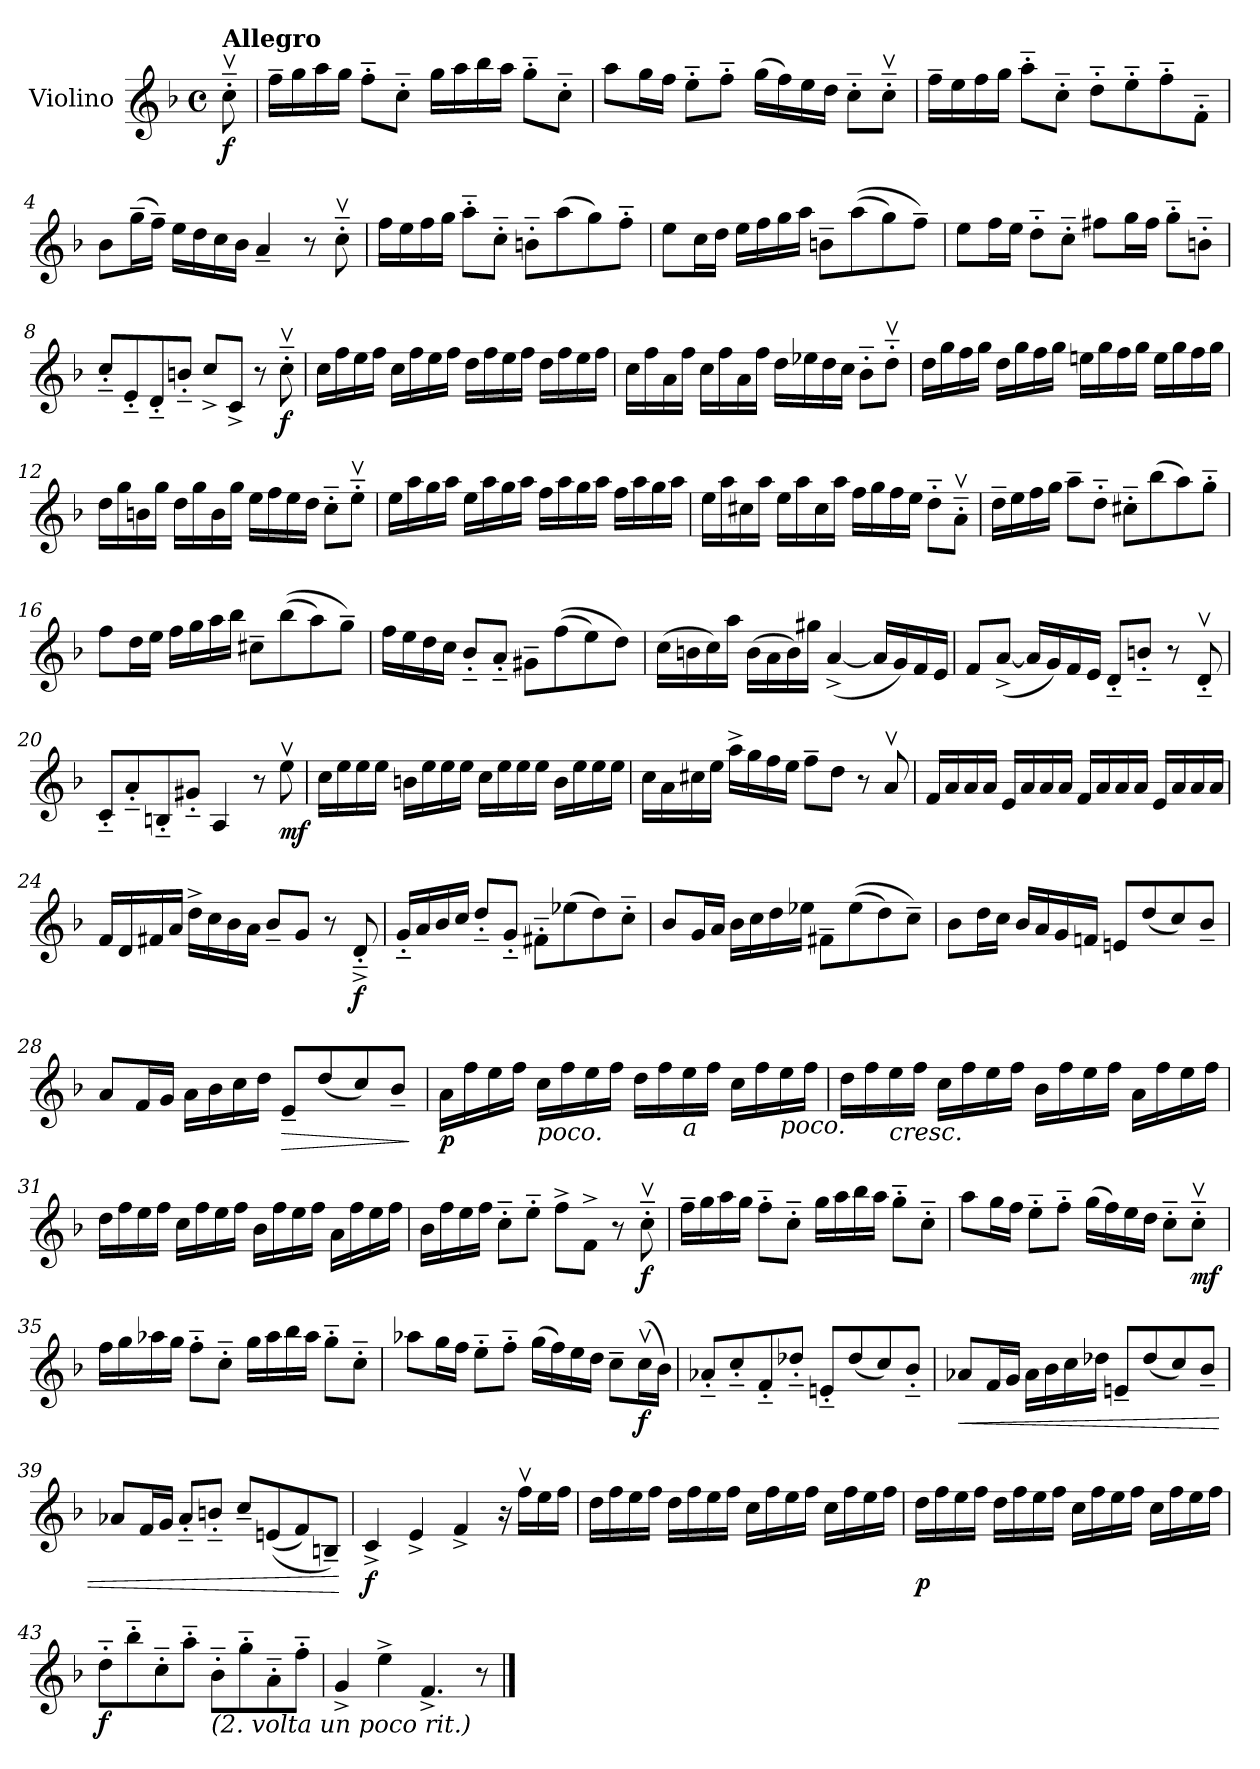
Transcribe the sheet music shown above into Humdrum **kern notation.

**kern	**dynam
*part1	*part1
*staff1	*staff1
*I"Violino	*
*I'V-no	*
*clefG2	*
*k[b-]	*
*M4/4	*
*met(c)	*
*MM90	*
=	=
!LO:TX:a:B:t=Allegro	!
!	!LO:DY:b
8ccv'~\	f
=1	=1
16ff~\LL	.
16gg\	.
16aa\	.
16gg\JJ	.
8ff'~\L	.
8cc'~\J	.
16gg\LL	.
16aa\	.
16bb-\	.
16aa\JJ	.
8gg'~\L	.
8cc'~\J	.
=2	=2
8aa\L	.
16gg\L	.
16ff\JJ	.
8ee'~\L	.
8ff'~\J	.
(>16gg\LL	.
16ff\)	.
16ee\	.
16dd\JJ	.
8cc'~\L	.
8ccv'~\J	.
=3	=3
16ff~\LL	.
16ee\	.
16ff\	.
16gg\JJ	.
8aa'~\L	.
8cc'~\J	.
8dd'~\L	.
8ee'~\	.
8ff'~\	.
8f'~\J	.
=4	=4
8b-\L	.
(>16gg~\L	.
16ff~\JJ)	.
16ee\LL	.
16dd\	.
16cc\	.
16b-\JJ	.
4a~/	.
8r	.
8ccv'~\	.
!!LO:LB:g=z
=5	=5
16ff\LL	.
16ee\	.
16ff\	.
16gg\JJ	.
8aa~'\L	.
8cc~'\J	.
8bn~'\L	.
(>8aa\	.
8gg\)	.
8ff~'\J	.
=6	=6
8ee\L	.
16cc\L	.
16dd\JJ	.
16ee\LL	.
16ff\	.
16gg\	.
16aa\JJ	.
8bn~\L	.
(>(>8aa\	.
8gg\)	.
8ff~\J)	.
=7	=7
8ee\L	.
16ff\L	.
16ee\JJ	.
8dd~'\L	.
8cc~'\J	.
8ff#X\L	.
16gg\L	.
16ff#\JJ	.
8gg~'\L	.
8bn~'\J	.
=8	=8
8cc~'/L	.
8e~'/	.
8d~'/	.
8bn~'/J	.
8cc^/L	.
8c^/J	.
8r	.
!	!LO:DY:b
8ccv'~\	f
!!LO:LB:g=z
=9	=9
16cc\LL	.
16ff\	.
16ee\	.
16ff\JJ	.
16cc\LL	.
16ff\	.
16ee\	.
16ff\JJ	.
16dd\LL	.
16ff\	.
16ee\	.
16ff\JJ	.
16dd\LL	.
16ff\	.
16ee\	.
16ff\JJ	.
=10	=10
16cc\LL	.
16ff\	.
16a\	.
16ff\JJ	.
16cc\LL	.
16ff\	.
16a\	.
16ff\JJ	.
16dd\LL	.
16ee-X\	.
16dd\	.
16cc\JJ	.
8b-'~\L	.
8ddv'~\J	.
=11	=11
16dd\LL	.
16gg\	.
16ff\	.
16gg\JJ	.
16dd\LL	.
16gg\	.
16ff\	.
16gg\JJ	.
16een\LL	.
16gg\	.
16ff\	.
16gg\JJ	.
16ee\LL	.
16gg\	.
16ff\	.
16gg\JJ	.
!!LO:LB:g=z
=12	=12
16dd\LL	.
16gg\	.
16bn\	.
16gg\JJ	.
16dd\LL	.
16gg\	.
16b\	.
16gg\JJ	.
16ee\LL	.
16ff\	.
16ee\	.
16dd\JJ	.
8cc'~\L	.
8eev'~\J	.
=13	=13
16ee\LL	.
16aa\	.
16gg\	.
16aa\JJ	.
16ee\LL	.
16aa\	.
16gg\	.
16aa\JJ	.
16ff\LL	.
16aa\	.
16gg\	.
16aa\JJ	.
16ff\LL	.
16aa\	.
16gg\	.
16aa\JJ	.
=14	=14
16ee\LL	.
16aa\	.
16cc#X\	.
16aa\JJ	.
16ee\LL	.
16aa\	.
16cc#\	.
16aa\JJ	.
16ff\LL	.
16gg\	.
16ff\	.
16ee\JJ	.
8dd'~\L	.
8av'~\J	.
=15	=15
16dd~\LL	.
16ee\	.
16ff\	.
16gg\JJ	.
8aa~\L	.
8dd'~\J	.
8cc#X'~\L	.
(>8bb-\	.
8aa\)	.
8gg'~\J	.
!!LO:LB:g=z
=16	=16
8ff\L	.
16dd\L	.
16ee\JJ	.
16ff\LL	.
16gg\	.
16aa\	.
16bb-\JJ	.
8cc#X~\L	.
(>(>8bb-\	.
8aa\)	.
8gg~\J)	.
=17	=17
16ff\LL	.
16ee\	.
16dd\	.
16cc\JJ	.
8b-'~/L	.
8a'~/J	.
8g#X~\L	.
(>(>8ff\	.
8ee\)	.
8dd\J)	.
=18	=18
(>16cc\LL	.
16bn\	.
16cc\)	.
16aa\JJ	.
(>16b\LL	.
16a\	.
16b\)	.
16gg#X\JJ	.
(<[4a^/	.
16a/LL]	.
16g/)	.
16f/	.
16e/JJ	.
=19	=19
8f/L	.
(<[8a^/J	.
16a/LL]	.
16g/)	.
16f/	.
16e/JJ	.
8d'~/L	.
8bn'~/J	.
8r	.
8dv'~/	.
!!LO:LB:g=z
=20	=20
8c'~/L	.
8a'~/	.
8Bn'~/	.
8g#X'~/J	.
4A/	.
8r	.
!	!LO:DY:b
8eev\	mf
=21	=21
16cc\LL	.
16ee\	.
16ee\	.
16ee\JJ	.
16bn\LL	.
16ee\	.
16ee\	.
16ee\JJ	.
16cc\LL	.
16ee\	.
16ee\	.
16ee\JJ	.
16b\LL	.
16ee\	.
16ee\	.
16ee\JJ	.
=22	=22
16cc\LL	.
16a\	.
16cc#X\	.
16ee\JJ	.
16aa^\LL	.
16gg\	.
16ff\	.
16ee\JJ	.
8ff~\L	.
8dd\J	.
8r	.
8av/	.
=23	=23
16f/LL	.
16a/	.
16a/	.
16a/JJ	.
16e/LL	.
16a/	.
16a/	.
16a/JJ	.
16f/LL	.
16a/	.
16a/	.
16a/JJ	.
16e/LL	.
16a/	.
16a/	.
16a/JJ	.
!!LO:LB:g=z
=24	=24
16f/LL	.
16d/	.
16f#X/	.
16a/JJ	.
16dd^\LL	.
16cc\	.
16b-\	.
16a\JJ	.
8b-~/L	.
8g/J	.
8r	.
!	!LO:DY:b
8d~'^/	f
=25	=25
16g~'/LL	.
16a/	.
16b-/	.
16cc/JJ	.
8dd~'/L	.
8g~'/J	.
8f#X~'\L	.
(>8ee-X\	.
8dd\)	.
8cc~'\J	.
=26	=26
8b-/L	.
16g/L	.
16a/JJ	.
16b-\LL	.
16cc\	.
16dd\	.
16ee-X\JJ	.
8f#X~\L	.
(>(>8ee-\	.
8dd\)	.
8cc~\J)	.
=27	=27
8b-\L	.
16dd\L	.
16cc\JJ	.
16b-/LL	.
16a/	.
16g/	.
16fn/JJ	.
8en/L	.
(<8dd/	.
8cc/)	.
8b-~/J	.
!!LO:LB:g=z
=28	=28
8a/L	.
16f/L	.
16g/JJ	.
16a\LL	.
16b-\	.
16cc\	.
16dd\JJ	.
!	!LO:HP:b
8e~/L	>
(<8dd/	.
8cc/)	.
8b-~/J	.
.	]
=29	=29
!	!LO:DY:b
16a\LL	p
16ff\	.
16ee\	.
16ff\JJ	.
!LO:TX:b:i:t=poco.	!
16cc\LL	.
16ff\	.
16ee\	.
16ff\JJ	.
16dd\LL	.
16ff\	.
!LO:TX:b:i:t=a	!
16ee\	.
16ff\JJ	.
16cc\LL	.
16ff\	.
!LO:TX:b:i:t=poco.	!
16ee\	.
16ff\JJ	.
=30	=30
16dd\LL	.
16ff\	.
!LO:TX:b:i:t=cresc.	!
16ee\	.
16ff\JJ	.
16cc\LL	.
16ff\	.
16ee\	.
16ff\JJ	.
16b-\LL	.
16ff\	.
16ee\	.
16ff\JJ	.
16a\LL	.
16ff\	.
16ee\	.
16ff\JJ	.
=31	=31
16dd\LL	.
16ff\	.
16ee\	.
16ff\JJ	.
16cc\LL	.
16ff\	.
16ee\	.
16ff\JJ	.
16b-\LL	.
16ff\	.
16ee\	.
16ff\JJ	.
16a\LL	.
16ff\	.
16ee\	.
16ff\JJ	.
!!LO:LB:g=z
=32	=32
16b-\LL	.
16ff\	.
16ee\	.
16ff\JJ	.
8cc~'\L	.
8ee~'\J	.
8ff^\L	.
8f^\J	.
8r	.
!	!LO:DY:b
8ccv~'\	f
=33	=33
16ff~\LL	.
16gg\	.
16aa\	.
16gg\JJ	.
8ff~'\L	.
8cc~'\J	.
16gg\LL	.
16aa\	.
16bb-\	.
16aa\JJ	.
8gg~'\L	.
8cc~'\J	.
=34	=34
8aa\L	.
16gg\L	.
16ff\JJ	.
8ee~'\L	.
8ff~'\J	.
(>16gg\LL	.
16ff\)	.
16ee\	.
16dd\JJ	.
8cc~'\L	.
!	!LO:DY:b
8ccv~'\J	mf
=35	=35
16ff\LL	.
16gg\	.
16aa-X\	.
16gg\JJ	.
8ff~'\L	.
8cc~'\J	.
16gg\LL	.
16aa-\	.
16bb-\	.
16aa-\JJ	.
8gg~'\L	.
8cc~'\J	.
!!LO:LB:g=z
=36	=36
8aa-X\L	.
16gg\L	.
16ff\JJ	.
8ee~'\L	.
8ff~'\J	.
(>16gg\LL	.
16ff\)	.
16ee\	.
16dd\JJ	.
8cc~\L	.
!	!LO:DY:b
(>16ccv\L	f
16b-\JJ)	.
=37	=37
8a-X~'/L	.
8cc~'/	.
8f~'/	.
8dd-X~'/J	.
8en~'/L	.
(<8dd-/	.
8cc/)	.
8b-~'/J	.
=38	=38
!	!LO:HP:b
8a-X/L	<
16f/L	.
16g/JJ	.
16a-\LL	.
16b-\	.
16cc\	.
16dd-X\JJ	.
8en~/L	.
(<8dd-/	.
8cc/)	.
8b-~/J	.
=39	=39
8a-X/L	.
16f/L	.
16g/JJ	.
8a-~'/L	.
8bn~'/J	.
8cc~/L	.
(<(<8en/	.
8f/)	.
8Bn~/J)	.
.	[
!!LO:LB:g=z
=40	=40
!	!LO:DY:b
4c^/	f
4e^/	.
4f^/	.
16r	.
16ffv\LL	.
16ee\	.
16ff\JJ	.
=41	=41
16dd\LL	.
16ff\	.
16ee\	.
16ff\JJ	.
16dd\LL	.
16ff\	.
16ee\	.
16ff\JJ	.
16cc\LL	.
16ff\	.
16ee\	.
16ff\JJ	.
16cc\LL	.
16ff\	.
16ee\	.
16ff\JJ	.
=42	=42
!	!LO:DY:b
16dd\LL	p
16ff\	.
16ee\	.
16ff\JJ	.
16dd\LL	.
16ff\	.
16ee\	.
16ff\JJ	.
16cc\LL	.
16ff\	.
16ee\	.
16ff\JJ	.
16cc\LL	.
16ff\	.
16ee\	.
16ff\JJ	.
=43	=43
!	!LO:DY:b
8dd~'\L	f
8bb-~'\	.
8cc~'\	.
8aa~'\J	.
!LO:TX:b:i:t=(2. volta un poco rit.)	!
8b-~'\L	.
8gg~'\	.
8a~'\	.
8ff~'\J	.
=44	=44
4g^/	.
4ee^\	.
4.f^/	.
8r	.
==	==
*-	*-
